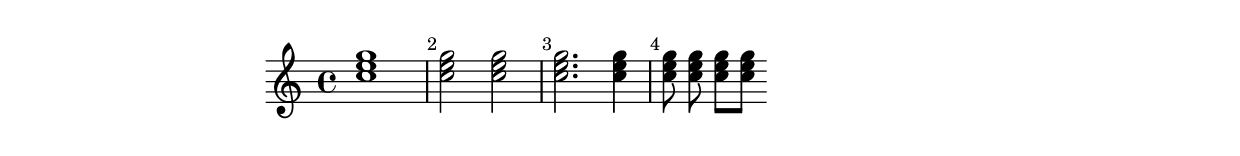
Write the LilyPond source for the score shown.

\version "2.19.83"

\paper{
  indent=0\mm
  line-width=120\mm
  oddFooterMarkup=##f
  oddHeaderMarkup=##f
  bookTitleMarkup = ##f
  scoreTitleMarkup = ##f
}

\relative g' {
  \override Score.BarNumber.break-visibility = ##(#t #t #t)
  \time 4/4
  \autoBeamOff
  
  <c e g>1
  <c e g>2
  <c e g>2
  <c e g>2.
  <c e g>4
  <c e g>8
  <c e g>
  <c e g>[
  <c e g>]
}
